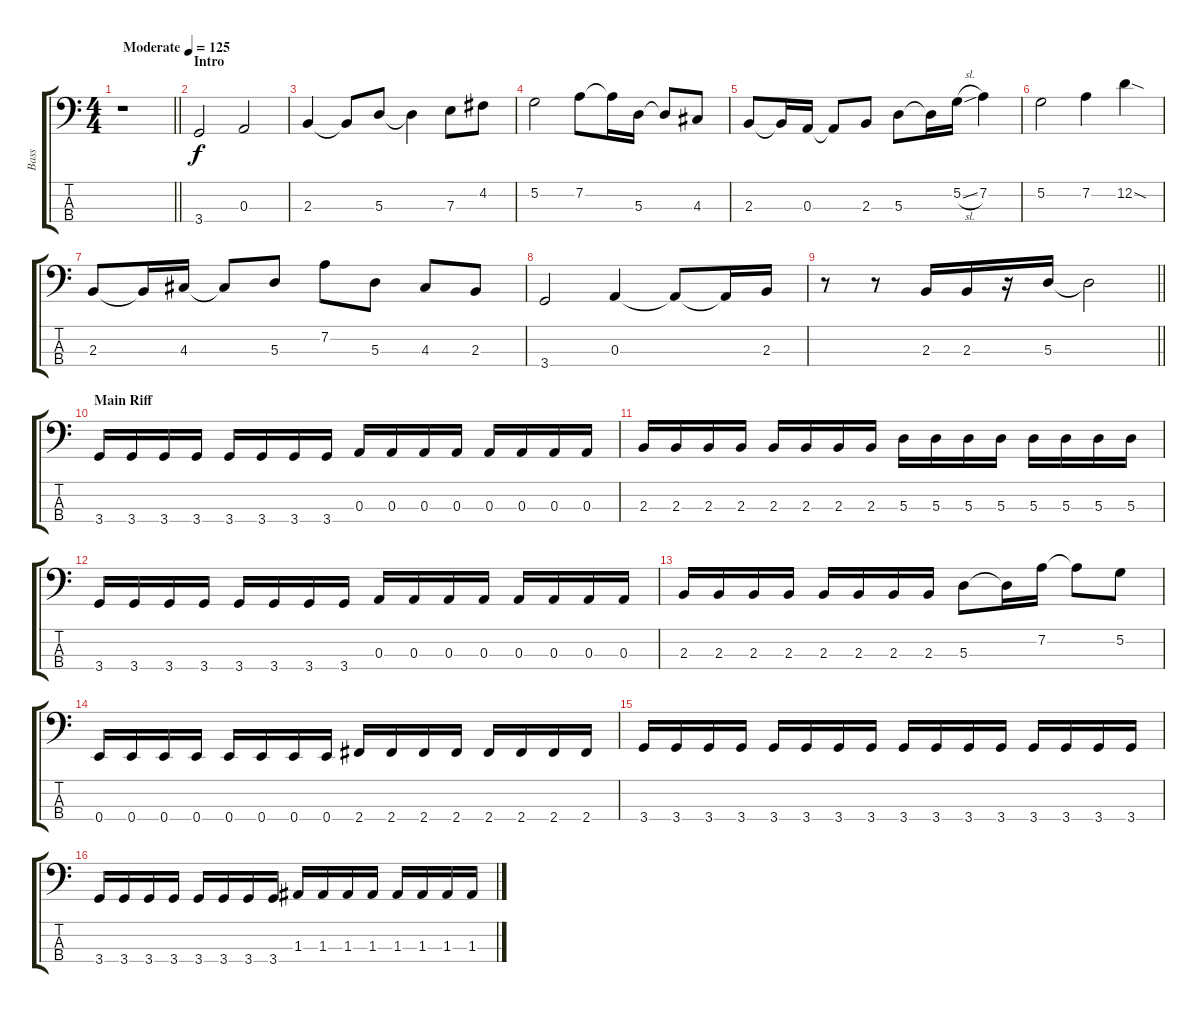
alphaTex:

\track ("Bass" "Bass") {instrument electricbassfinger}
\staff {score tabs}
\tuning (G2 D2 A1 E1) {hide}
\ts (4 4)
\tempo (125 "Moderate")
\clef f4
\barLineRight lightlight
\ks c
r.1{dy f instrument electricbassfinger} |
\section ("" "Intro")
3.4.2 0.3.2 |
2.3.4 2.3{t}.8 5.3.8 5.3{t}.4 7.3.8 4.2.8 |
5.2.2 7.2.8 7.2{t}.16 5.3.16 5.3{t}.8 4.3.8 |
2.3.8 2.3{t}.16 0.3.16 0.3{t}.8 2.3.8 5.3.8 5.3{t}.16 5.2{sl}.16 7.2.4 |
5.2.2 7.2.4 12.2{sod}.4 |
2.3.8 2.3{t}.16 4.3.16 4.3{t}.8 5.3.8 7.2.8 5.3.8 4.3.8 2.3.8 |
3.4.2 0.3.4 0.3{t}.8 0.3{t}.16 2.3.16 |
\barLineRight lightlight
r.8 r.8 2.3.16 2.3.16 r.16 5.3.16 5.3{t}.2 |
\section ("" "Main Riff")
3.4.16 3.4.16 3.4.16 3.4.16 3.4.16 3.4.16 3.4.16 3.4.16 0.3.16 0.3.16 0.3.16 0.3.16 0.3.16 0.3.16 0.3.16 0.3.16 |
2.3.16 2.3.16 2.3.16 2.3.16 2.3.16 2.3.16 2.3.16 2.3.16 5.3.16 5.3.16 5.3.16 5.3.16 5.3.16 5.3.16 5.3.16 5.3.16 |
3.4.16 3.4.16 3.4.16 3.4.16 3.4.16 3.4.16 3.4.16 3.4.16 0.3.16 0.3.16 0.3.16 0.3.16 0.3.16 0.3.16 0.3.16 0.3.16 |
2.3.16 2.3.16 2.3.16 2.3.16 2.3.16 2.3.16 2.3.16 2.3.16 5.3.8 5.3{t}.16 7.2.16 7.2{t}.8 5.2.8 |
0.4.16 0.4.16 0.4.16 0.4.16 0.4.16 0.4.16 0.4.16 0.4.16 2.4.16 2.4.16 2.4.16 2.4.16 2.4.16 2.4.16 2.4.16 2.4.16 |
3.4.16 3.4.16 3.4.16 3.4.16 3.4.16 3.4.16 3.4.16 3.4.16 3.4.16 3.4.16 3.4.16 3.4.16 3.4.16 3.4.16 3.4.16 3.4.16 |
3.4.16 3.4.16 3.4.16 3.4.16 3.4.16 3.4.16 3.4.16 3.4.16 1.3.16 1.3.16 1.3.16 1.3.16 1.3.16 1.3.16 1.3.16 1.3.16
